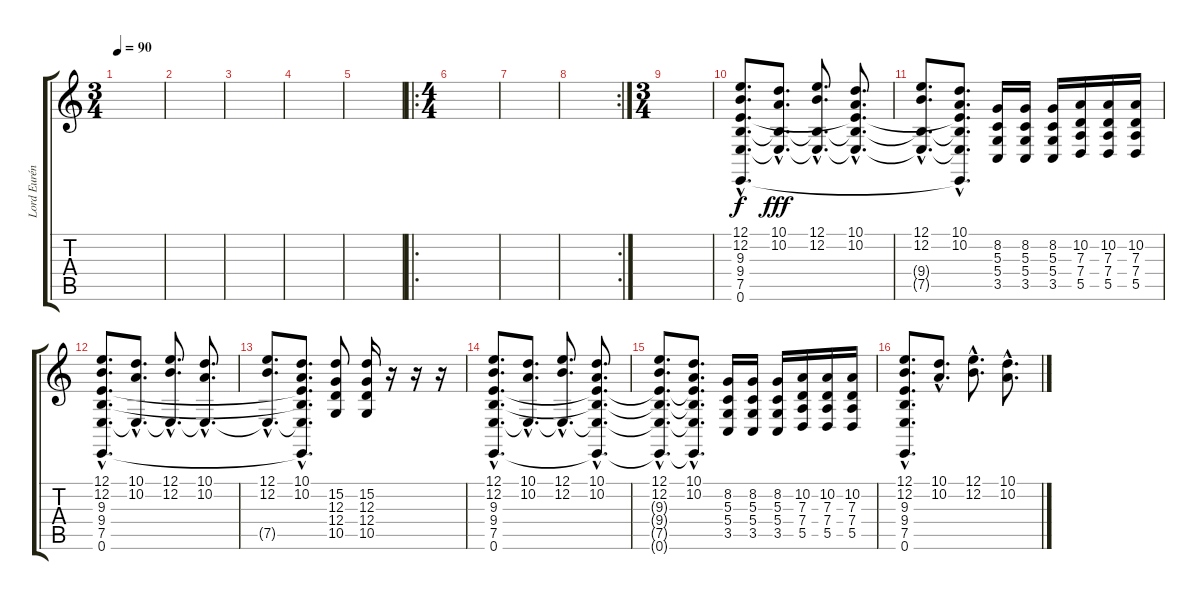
\track ("Lord Eurén" "Lord Eurén") {instrument pad1newage}
\staff {score tabs}
\tuning (E4 B3 G3 D3 A2 E2) {hide}
\ts (3 4)
\tempo 90
\clef g2
\ks c
|
|
|
|
|
\ro
\ts (4 4)
|
|
\rc 2
|
\ts (3 4)
|
(12.1{hac} 12.2{hac} 9.3{hac} 9.4{hac} 7.5{hac} 0.6{hac}).8{d} (10.1{hac} 10.2{hac} 9.4{hac t} 7.5{hac t}).8{d dy fff} (12.1{hac} 12.2{hac} 9.4{hac t} 7.5{hac t}).8{d} (10.1{hac} 10.2{hac} 9.3{hac t} 9.4{hac t} 7.5{hac t}).8{d} |
(12.1{hac} 12.2{hac} 9.4{hac t} 7.5{hac t}).8{d} (10.1{hac} 10.2{hac} 9.3{hac t} 9.4{hac t} 7.5{hac t} 0.6{hac t}).8{d} (8.2 5.3 5.4 3.5).16 (8.2 5.3 5.4 3.5).16 (8.2 5.3 5.4 3.5).16 (10.2 7.3 7.4 5.5).16 (10.2 7.3 7.4 5.5).16 (10.2 7.3 7.4 5.5).16 |
(12.1{hac} 12.2{hac} 9.3{hac} 9.4{hac} 7.5{hac} 0.6{hac}).8{d} (10.1{hac} 10.2{hac} 7.5{hac t}).8{d} (12.1{hac} 12.2{hac} 7.5{hac t}).8{d} (10.1{hac} 10.2{hac} 7.5{hac t}).8{d} |
(12.1{hac} 12.2{hac} 7.5{hac t}).8{d} (10.1{hac} 10.2{hac} 9.3{hac t} 9.4{hac t} 7.5{hac t} 0.6{hac t}).8{d} (15.2 12.3 12.4 10.5).8 (15.2 12.3 12.4 10.5).16 r.16 r.16 r.16 |
(12.1{hac} 12.2{hac} 9.3{hac} 9.4{hac} 7.5{hac} 0.6{hac}).8{d} (10.1{hac} 10.2{hac} 7.5{hac t}).8{d} (12.1{hac} 12.2{hac} 7.5{hac t}).8{d} (10.1{hac} 10.2{hac} 9.3{hac t} 9.4{hac t} 7.5{hac t} 0.6{hac t}).8{d} |
(12.1{hac} 12.2{hac} 9.3{hac t} 9.4{hac t} 7.5{hac t} 0.6{hac t}).8{d} (10.1{hac} 10.2{hac} 9.3{hac t} 9.4{hac t} 7.5{hac t} 0.6{hac t}).8{d} (8.2 5.3 5.4 3.5).16 (8.2 5.3 5.4 3.5).16 (8.2 5.3 5.4 3.5).16 (10.2 7.3 7.4 5.5).16 (10.2 7.3 7.4 5.5).16 (10.2 7.3 7.4 5.5).16 |
(12.1{hac} 12.2{hac} 9.3{hac} 9.4{hac} 7.5{hac} 0.6{hac}).8{d} (10.1{hac} 10.2{hac}).8{d} (12.1{hac} 12.2{hac}).8{d} (10.1{hac} 10.2{hac}).8{d}
